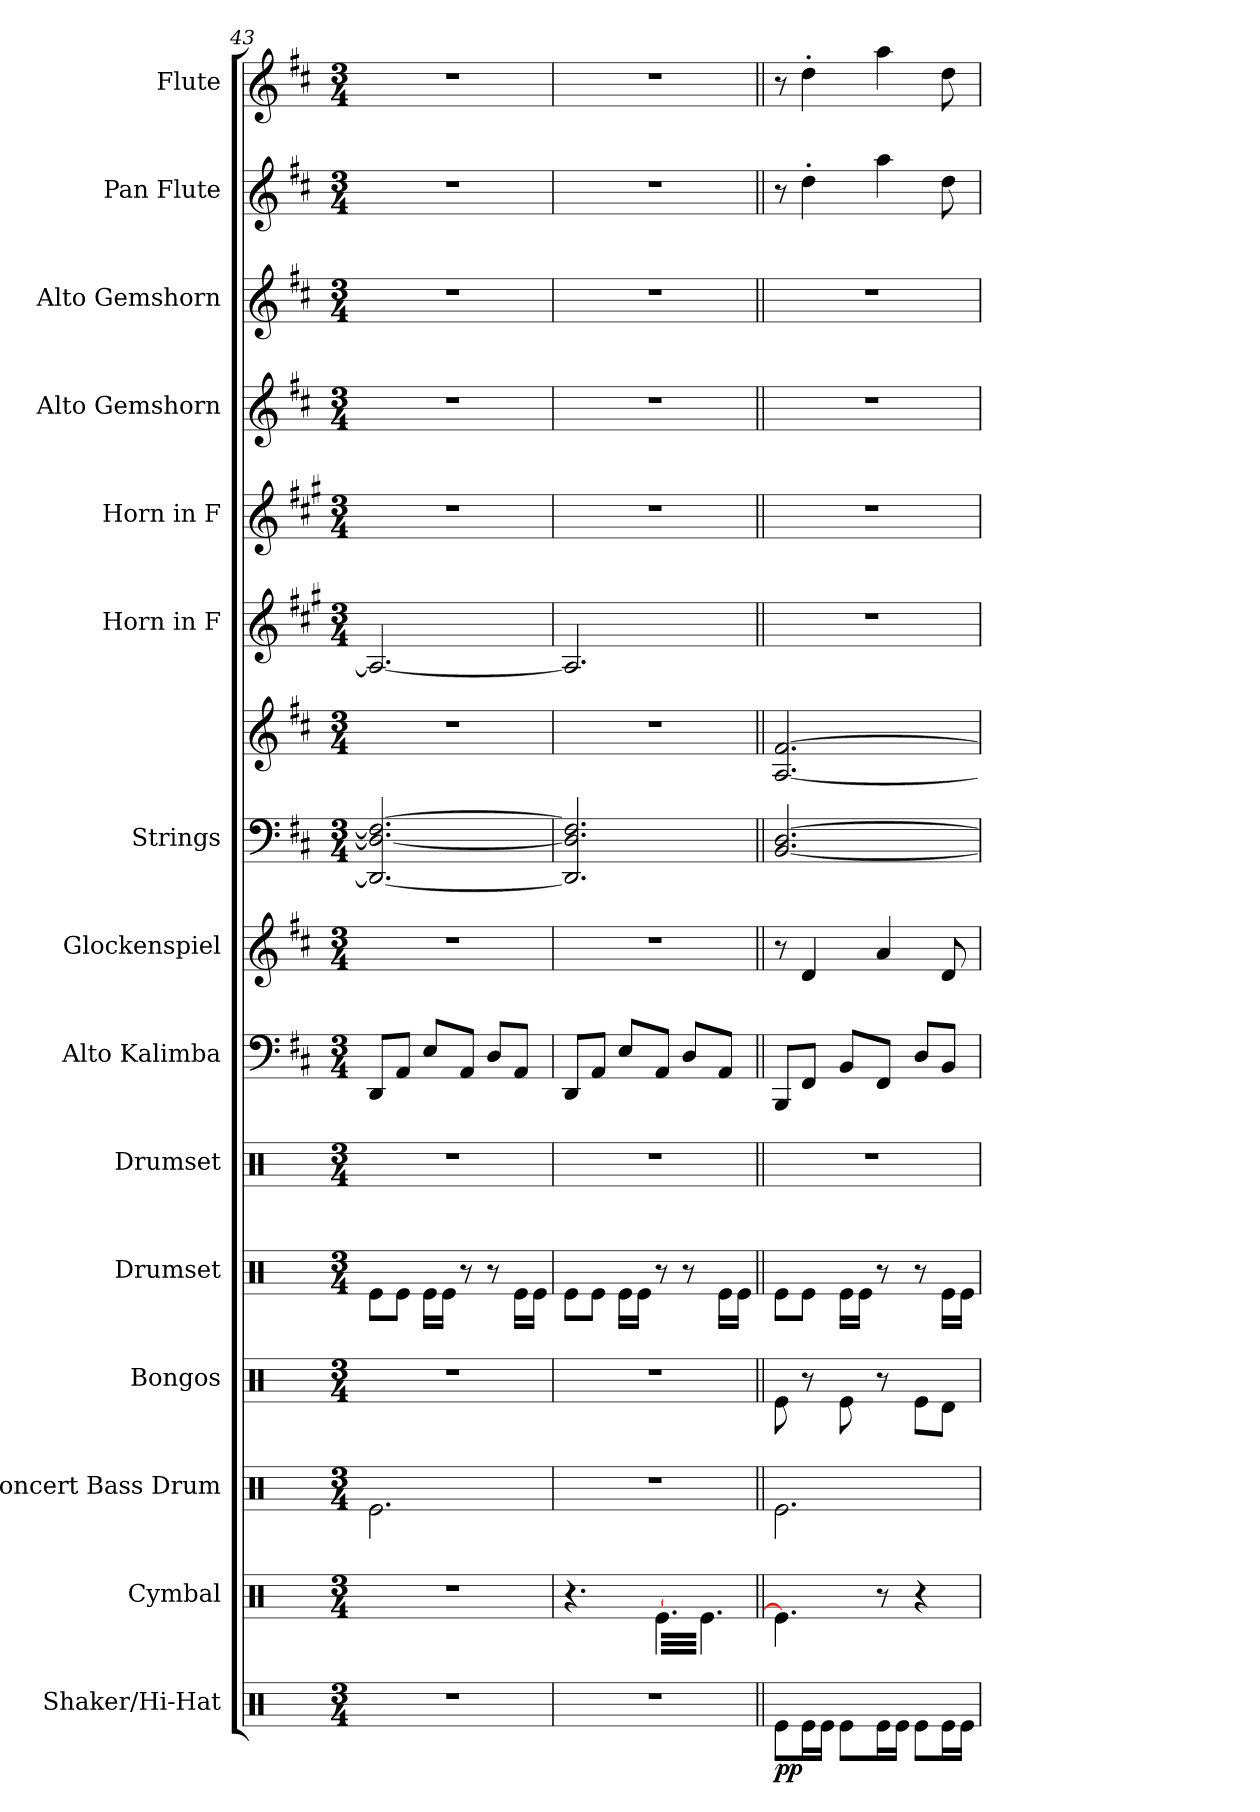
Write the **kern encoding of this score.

**kern	**dynam	**kern	**kern	**kern	**kern	**kern	**kern	**kern	**kern	**kern	**kern	**kern	**kern	**kern	**kern	**kern
*part15	*part15	*part14	*part13	*part12	*part11	*part10	*part9	*part8	*part7	*part7	*part6	*part5	*part4	*part3	*part2	*part1
*staff16	*staff16	*staff15	*staff14	*staff13	*staff12	*staff11	*staff10	*staff9	*staff8	*staff7	*staff6	*staff5	*staff4	*staff3	*staff2	*staff1
*I"Shaker/Hi-Hat	*	*I"Cymbal	*I"Concert Bass Drum	*I"Bongos	*I"Drumset	*I"Drumset	*I"Alto Kalimba	*I"Glockenspiel	*I"Strings	*	*I"Horn in F	*I"Horn in F	*I"Alto Gemshorn	*I"Alto Gemshorn	*I"Pan Flute	*I"Flute
*I'Sh/HH	*	*I'Cym.	*I'Con. BD	*I'Bon.	*I'D. Set	*I'D. Set	*I'A. Kal.	*I'Glock.	*I'St.	*	*	*	*I'A. Gh.	*I'A. Gh.	*I'Pn. Fl.	*I'Fl.
*clefX	*	*clefX	*clefX	*clefX	*clefX	*clefX	*clefF4	*clefG2	*clefF4	*clefG2	*clefG2	*clefG2	*clefG2	*clefG2	*clefG2	*clefG2
*	*	*	*	*	*	*	*	*ITrd-14c-24	*	*	*ITrd4c7	*ITrd4c7	*	*	*	*
*k[]	*	*k[]	*k[]	*k[]	*k[]	*k[]	*k[f#c#]	*k[f#c#]	*k[f#c#]	*k[f#c#]	*k[f#c#]	*k[f#c#]	*k[f#c#]	*k[f#c#]	*k[f#c#]	*k[f#c#]
*M3/4	*	*M3/4	*M3/4	*M3/4	*M3/4	*M3/4	*M3/4	*M3/4	*M3/4	*M3/4	*M3/4	*M3/4	*M3/4	*M3/4	*M3/4	*M3/4
=43	=43	=43	=43	=43	=43	=43	=43	=43	=43	=43	=43	=43	=43	=43	=43	=43
2.r	.	2.r	2.Re\	2.r	8Re\L	2.r	8DD/L	2.r	2.DD/_ 2.D/_ 2.F#/_	2.r	2.D/_	2.r	2.r	2.r	2.r	2.r
.	.	.	.	.	8Re\J	.	8AA/J	.	.	.	.	.	.	.	.	.
.	.	.	.	.	16Re\LL	.	8E/L	.	.	.	.	.	.	.	.	.
.	.	.	.	.	16Re\JJ	.	.	.	.	.	.	.	.	.	.	.
.	.	.	.	.	8r	.	8AA/J	.	.	.	.	.	.	.	.	.
.	.	.	.	.	8r	.	8D/L	.	.	.	.	.	.	.	.	.
.	.	.	.	.	16Re\LL	.	8AA/J	.	.	.	.	.	.	.	.	.
.	.	.	.	.	16Re\JJ	.	.	.	.	.	.	.	.	.	.	.
=44	=44	=44	=44	=44	=44	=44	=44	=44	=44	=44	=44	=44	=44	=44	=44	=44
2.r	.	4.r	2.r	2.r	8Re\L	2.r	8DD/L	2.r	2.DD/] 2.D/] 2.F#/]	2.r	2.D/]	2.r	2.r	2.r	2.r	2.r
.	.	.	.	.	8Re\J	.	8AA/J	.	.	.	.	.	.	.	.	.
.	.	.	.	.	16Re\LL	.	8E/L	.	.	.	.	.	.	.	.	.
.	.	.	.	.	16Re\JJ	.	.	.	.	.	.	.	.	.	.	.
!	!	!LO:TX:a:t=Sus. Cymbal	!	!	!	!	!	!	!	!	!	!	!	!	!	!
*	*	*tremolo	*	*	*	*	*	*	*	*	*	*	*	*	*	*
.	.	[32Re\LLL	.	.	8r	.	8AA/J	.	.	.	.	.	.	.	.	.
.	.	32Re\	.	.	.	.	.	.	.	.	.	.	.	.	.	.
.	.	32Re\	.	.	.	.	.	.	.	.	.	.	.	.	.	.
.	.	32Re\	.	.	.	.	.	.	.	.	.	.	.	.	.	.
.	.	32Re\	.	.	8r	.	8D/L	.	.	.	.	.	.	.	.	.
.	.	32Re\	.	.	.	.	.	.	.	.	.	.	.	.	.	.
.	.	32Re\	.	.	.	.	.	.	.	.	.	.	.	.	.	.
.	.	32Re\	.	.	.	.	.	.	.	.	.	.	.	.	.	.
.	.	32Re\	.	.	16Re\LL	.	8AA/J	.	.	.	.	.	.	.	.	.
.	.	32Re\	.	.	.	.	.	.	.	.	.	.	.	.	.	.
.	.	32Re\	.	.	16Re\JJ	.	.	.	.	.	.	.	.	.	.	.
.	.	32Re\JJJ	.	.	.	.	.	.	.	.	.	.	.	.	.	.
*	*	*Xtremolo	*	*	*	*	*	*	*	*	*	*	*	*	*	*
!!LO:PB:g=z
=45||	=45||	=45||	=45||	=45||	=45||	=45||	=45||	=45||	=45||	=45||	=45||	=45||	=45||	=45||	=45||	=45||
!	!LO:DY:b	!	!	!	!	!	!	!	!	!	!	!	!	!	!	!
8Re\L	pp	4.Re\]	2.Re\	8Re\	8Re\L	2.r	8BBB/L	8r	[2.BB/ [2.D/	[2.A/ [2.f#/	2.r	2.r	2.r	2.r	8r	8r
16Re\L	.	.	.	8r	8Re\J	.	8FF#/J	4ddd/	.	.	.	.	.	.	4dd'\	4dd'\
16Re\JJ	.	.	.	.	.	.	.	.	.	.	.	.	.	.	.	.
8Re\L	.	.	.	8Re\	16Re\LL	.	8BB/L	.	.	.	.	.	.	.	.	.
.	.	.	.	.	16Re\JJ	.	.	.	.	.	.	.	.	.	.	.
16Re\L	.	8r	.	8r	8r	.	8FF#/J	4aaa/	.	.	.	.	.	.	4aa\	4aa\
16Re\JJ	.	.	.	.	.	.	.	.	.	.	.	.	.	.	.	.
8Re\L	.	4r	.	8Re\L	8r	.	8D/L	.	.	.	.	.	.	.	.	.
16Re\L	.	.	.	8Rd\J	16Re\LL	.	8BB/J	8ddd/	.	.	.	.	.	.	8dd\	8dd\
16Re\JJ	.	.	.	.	16Re\JJ	.	.	.	.	.	.	.	.	.	.	.
=	=	=	=	=	=	=	=	=	=	=	=	=	=	=	=	=
*-	*-	*-	*-	*-	*-	*-	*-	*-	*-	*-	*-	*-	*-	*-	*-	*-
